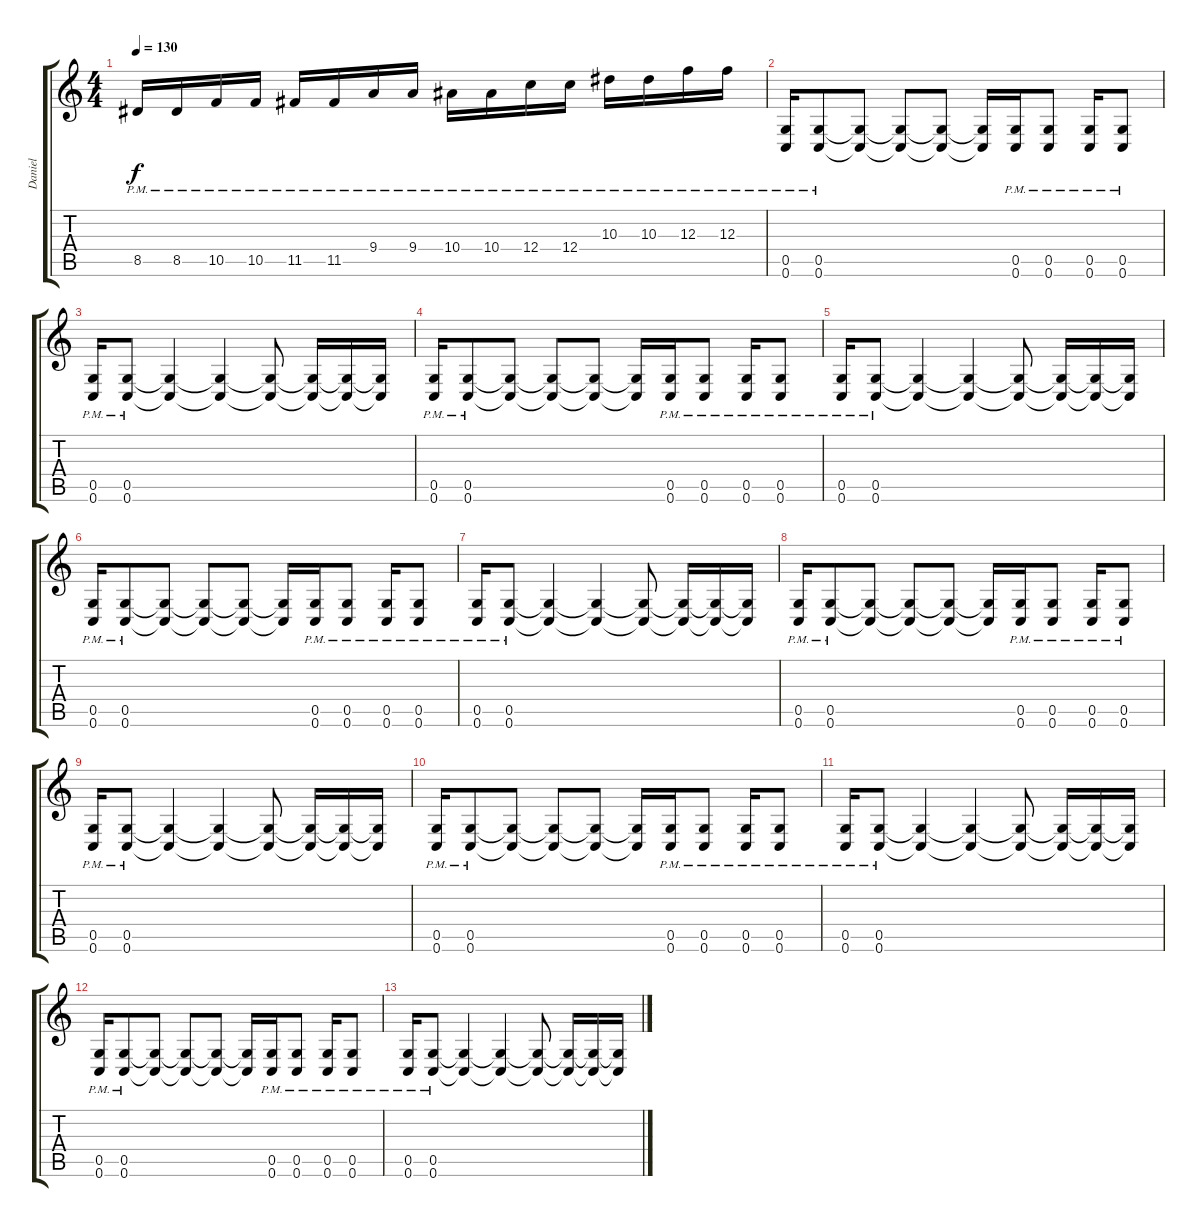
\track ("Daniel" "Daniel") {instrument overdrivenguitar}
\staff {score tabs}
\tuning (D4 A3 F3 C3 G2 C2) {hide}
\ts (4 4)
\tempo 130
\clef g2
\ks c
8.5{pm}.16{dy f} 8.5{pm}.16 10.5{pm}.16 10.5{pm}.16 11.5{pm}.16 11.5{pm}.16 9.4{pm}.16 9.4{pm}.16 10.4{pm}.16 10.4{pm}.16 12.4{pm}.16 12.4{pm}.16 10.3{pm}.16 10.3{pm}.16 12.3{pm}.16 12.3{pm}.16 |
(0.5{pm} 0.6{pm}).16 (0.5{pm} 0.6{pm}).8 (0.5{t} 0.6{t}).8 (0.5{t} 0.6{t}).8 (0.5{t} 0.6{t}).8 (0.5{t} 0.6{t}).16 (0.5{pm} 0.6{pm}).16 (0.5{pm} 0.6{pm}).8 (0.5{pm} 0.6{pm}).16 (0.5{pm} 0.6{pm}).8 |
(0.5{pm} 0.6{pm}).16 (0.5{pm} 0.6{pm}).8 (0.5{t} 0.6{t}).4 (0.5{t} 0.6{t}).4 (0.5{t} 0.6{t}).8 (0.5{t} 0.6{t}).16 (0.5{t} 0.6{t}).16 (0.5{t} 0.6{t}).16 |
(0.5{pm} 0.6{pm}).16 (0.5{pm} 0.6{pm}).8 (0.5{t} 0.6{t}).8 (0.5{t} 0.6{t}).8 (0.5{t} 0.6{t}).8 (0.5{t} 0.6{t}).16 (0.5{pm} 0.6{pm}).16 (0.5{pm} 0.6{pm}).8 (0.5{pm} 0.6{pm}).16 (0.5{pm} 0.6{pm}).8 |
(0.5{pm} 0.6{pm}).16 (0.5{pm} 0.6{pm}).8 (0.5{t} 0.6{t}).4 (0.5{t} 0.6{t}).4 (0.5{t} 0.6{t}).8 (0.5{t} 0.6{t}).16 (0.5{t} 0.6{t}).16 (0.5{t} 0.6{t}).16 |
(0.5{pm} 0.6{pm}).16 (0.5{pm} 0.6{pm}).8 (0.5{t} 0.6{t}).8 (0.5{t} 0.6{t}).8 (0.5{t} 0.6{t}).8 (0.5{t} 0.6{t}).16 (0.5{pm} 0.6{pm}).16 (0.5{pm} 0.6{pm}).8 (0.5{pm} 0.6{pm}).16 (0.5{pm} 0.6{pm}).8 |
(0.5{pm} 0.6{pm}).16 (0.5{pm} 0.6{pm}).8 (0.5{t} 0.6{t}).4 (0.5{t} 0.6{t}).4 (0.5{t} 0.6{t}).8 (0.5{t} 0.6{t}).16 (0.5{t} 0.6{t}).16 (0.5{t} 0.6{t}).16 |
(0.5{pm} 0.6{pm}).16 (0.5{pm} 0.6{pm}).8 (0.5{t} 0.6{t}).8 (0.5{t} 0.6{t}).8 (0.5{t} 0.6{t}).8 (0.5{t} 0.6{t}).16 (0.5{pm} 0.6{pm}).16 (0.5{pm} 0.6{pm}).8 (0.5{pm} 0.6{pm}).16 (0.5{pm} 0.6{pm}).8 |
(0.5{pm} 0.6{pm}).16 (0.5{pm} 0.6{pm}).8 (0.5{t} 0.6{t}).4 (0.5{t} 0.6{t}).4 (0.5{t} 0.6{t}).8 (0.5{t} 0.6{t}).16 (0.5{t} 0.6{t}).16 (0.5{t} 0.6{t}).16 |
(0.5{pm} 0.6{pm}).16{volume 2} (0.5{pm} 0.6{pm}).8 (0.5{t} 0.6{t}).8 (0.5{t} 0.6{t}).8 (0.5{t} 0.6{t}).8 (0.5{t} 0.6{t}).16 (0.5{pm} 0.6{pm}).16 (0.5{pm} 0.6{pm}).8 (0.5{pm} 0.6{pm}).16 (0.5{pm} 0.6{pm}).8 |
(0.5{pm} 0.6{pm}).16 (0.5{pm} 0.6{pm}).8 (0.5{t} 0.6{t}).4 (0.5{t} 0.6{t}).4 (0.5{t} 0.6{t}).8 (0.5{t} 0.6{t}).16 (0.5{t} 0.6{t}).16 (0.5{t} 0.6{t}).16 |
(0.5{pm} 0.6{pm}).16 (0.5{pm} 0.6{pm}).8 (0.5{t} 0.6{t}).8 (0.5{t} 0.6{t}).8 (0.5{t} 0.6{t}).8 (0.5{t} 0.6{t}).16 (0.5{pm} 0.6{pm}).16 (0.5{pm} 0.6{pm}).8 (0.5{pm} 0.6{pm}).16 (0.5{pm} 0.6{pm}).8 |
(0.5{pm} 0.6{pm}).16 (0.5{pm} 0.6{pm}).8 (0.5{t} 0.6{t}).4 (0.5{t} 0.6{t}).4 (0.5{t} 0.6{t}).8 (0.5{t} 0.6{t}).16 (0.5{t} 0.6{t}).16 (0.5{t} 0.6{t}).16
